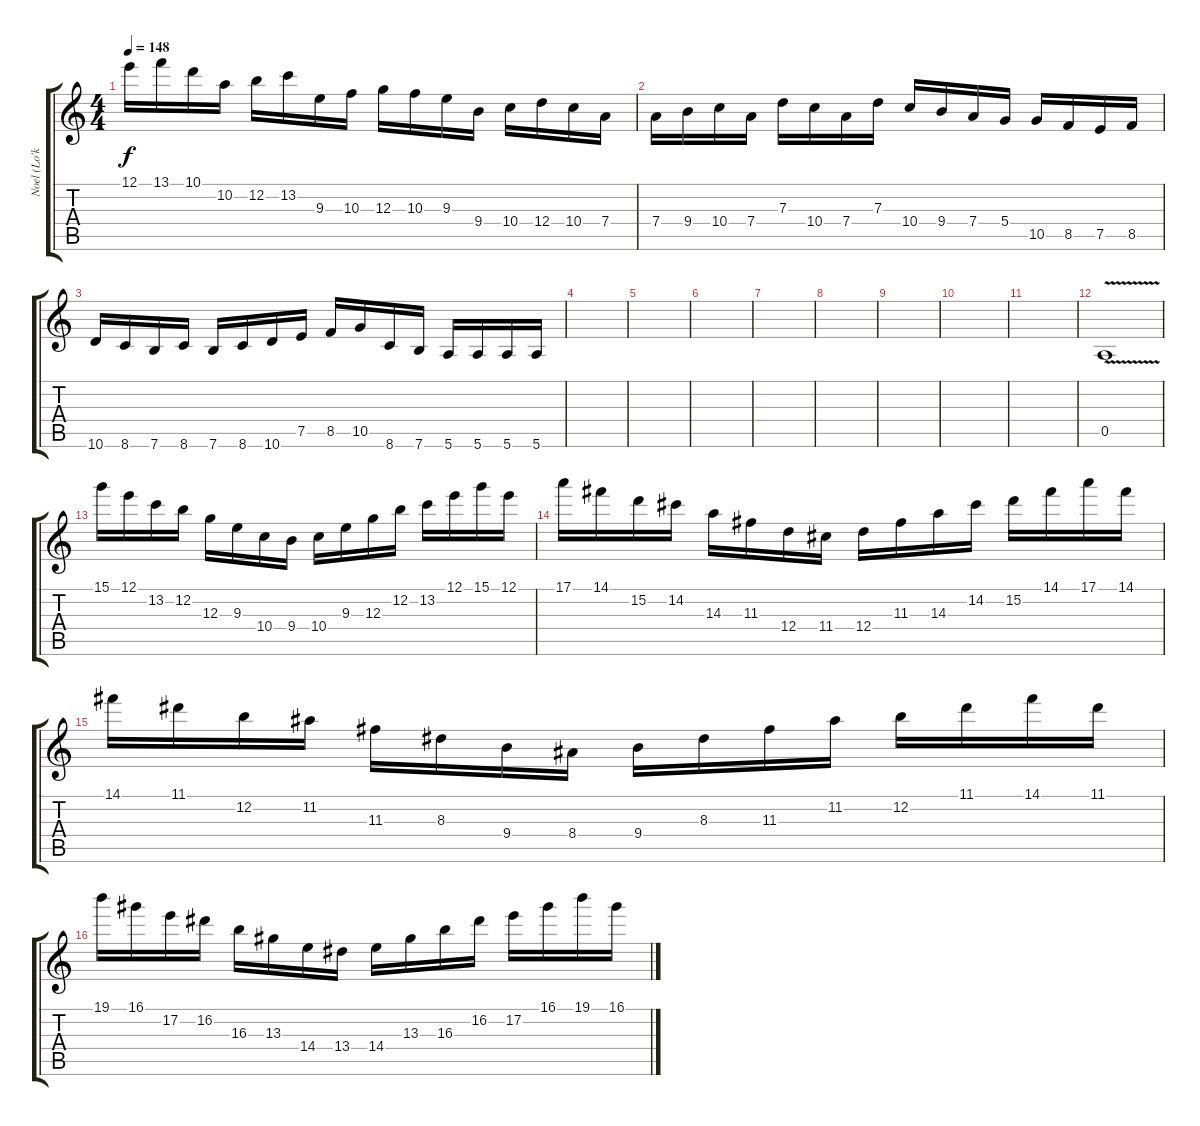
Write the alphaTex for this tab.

\track ("Noel (Lo'ks Fam)" "Noel (Lo'k") {instrument distortionguitar}
\staff {score tabs}
\tuning (E4 B3 G3 D3 A2 E2) {hide}
\ts (4 4)
\tempo 148
\clef g2
\ks c
12.1.16{dy f} 13.1.16 10.1.16 10.2.16 12.2.16 13.2.16 9.3.16 10.3.16 12.3.16 10.3.16 9.3.16 9.4.16 10.4.16 12.4.16 10.4.16 7.4.16 |
7.4.16 9.4.16 10.4.16 7.4.16 7.3.16 10.4.16 7.4.16 7.3.16 10.4.16 9.4.16 7.4.16 5.4.16 10.5.16 8.5.16 7.5.16 8.5.16 |
10.6.16 8.6.16 7.6.16 8.6.16 7.6.16 8.6.16 10.6.16 7.5.16 8.5.16 10.5.16 8.6.16 7.6.16 5.6.16 5.6.16 5.6.16 5.6.16 |
|
|
|
|
|
|
|
|
0.5{v}.1 |
15.1.16 12.1.16 13.2.16 12.2.16 12.3.16 9.3.16 10.4.16 9.4.16 10.4.16 9.3.16 12.3.16 12.2.16 13.2.16 12.1.16 15.1.16 12.1.16 |
17.1.16 14.1.16 15.2.16 14.2.16 14.3.16 11.3.16 12.4.16 11.4.16 12.4.16 11.3.16 14.3.16 14.2.16 15.2.16 14.1.16 17.1.16 14.1.16 |
14.1.16 11.1.16 12.2.16 11.2.16 11.3.16 8.3.16 9.4.16 8.4.16 9.4.16 8.3.16 11.3.16 11.2.16 12.2.16 11.1.16 14.1.16 11.1.16 |
19.1.16 16.1.16 17.2.16 16.2.16 16.3.16 13.3.16 14.4.16 13.4.16 14.4.16 13.3.16 16.3.16 16.2.16 17.2.16 16.1.16 19.1.16 16.1.16
